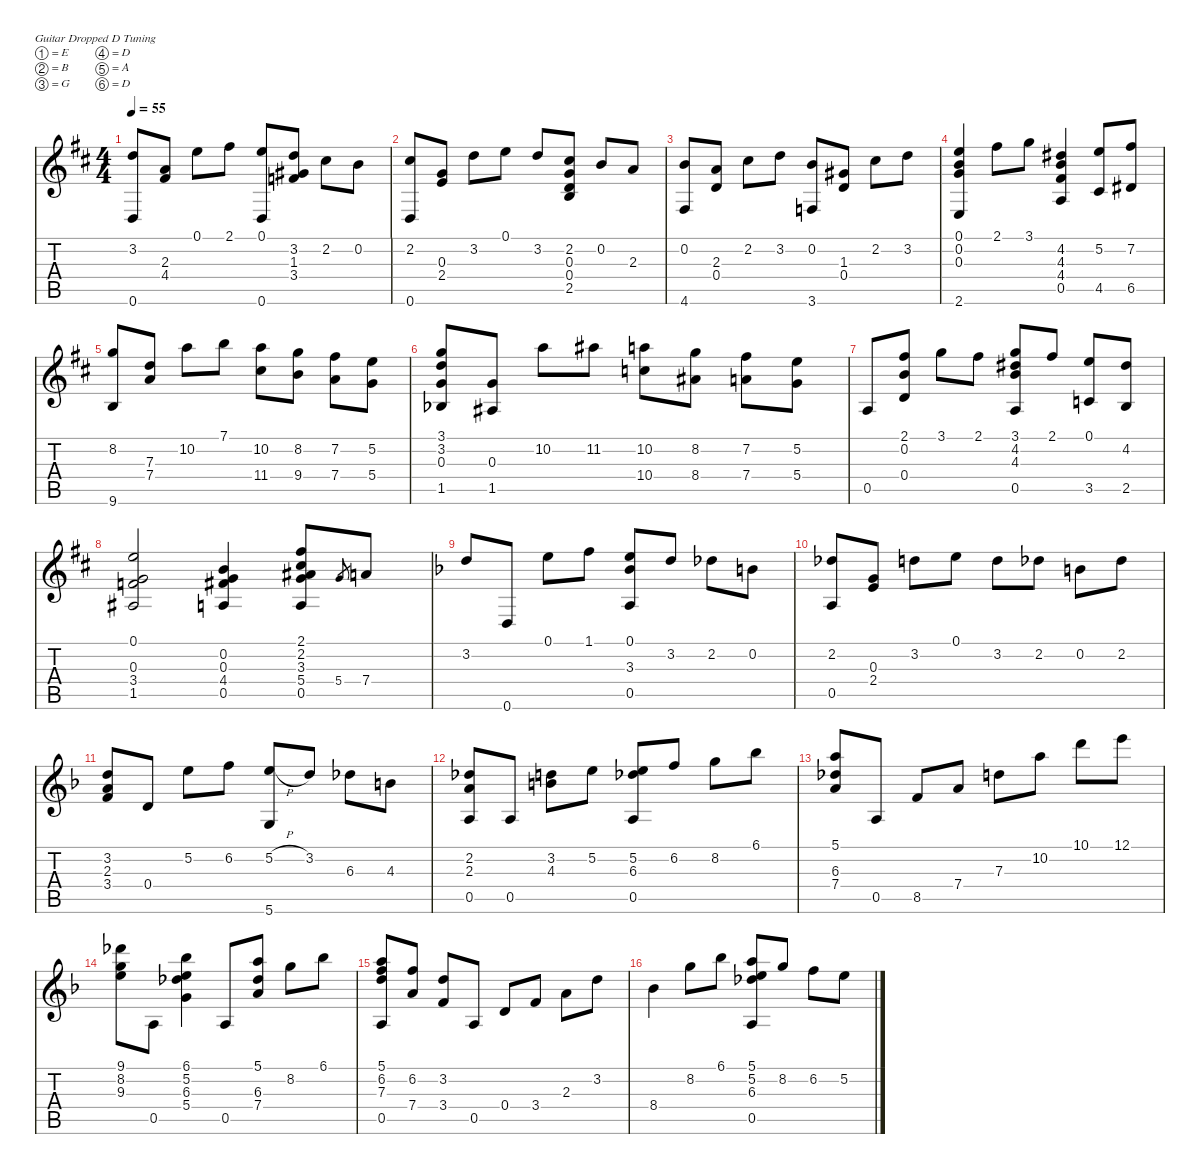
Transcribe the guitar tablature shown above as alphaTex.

\defaultSystemsLayout 4
\hideDynamics
\bracketExtendMode nobrackets
\singleTrackTrackNamePolicy hidden
\multiTrackTrackNamePolicy hidden
\firstSystemTrackNameOrientation horizontal
\otherSystemsTrackNameOrientation horizontal
\extendBarLines
\chordDiagramsInScore
\track ("Nylon Guitar" "N-Gt") {instrument acousticguitarnylon}
\staff {score tabs}
\tuning (E4 B3 G3 D3 A2 D2)
\ts (4 4)
\tempo 55
\clef g2
\ks d
(3.2{acc forcenatural} 0.6{acc forcenatural}).8{dy mf instrument acousticguitarnylon beam Up} (2.3{acc forcenatural} 4.4{acc #}).8{beam Up} 0.1{acc forcenatural}.8{beam Down} 2.1{acc #}.8{beam Down} (0.1{acc forcenatural} 0.6{acc forcenatural}).8{beam Up} (3.2{acc forcenatural} 1.3{acc #} 3.4{acc forcenatural}).8{beam Up} 2.2{acc #}.8{beam Down} 0.2{acc forcenatural}.8{beam Down} |
(2.2{acc #} 0.6{acc forcenatural}).8{beam Up} (2.4{acc forcenatural} 0.3{acc forcenatural}).8{beam Up} 3.2{acc forcenatural}.8{beam Down} 0.1{acc forcenatural}.8{beam Down} 3.2{acc forcenatural}.8{beam Up} (2.2{acc #} 2.5{acc forcenatural} 0.4{acc forcenatural} 0.3{acc forcenatural}).8{beam Up} 0.2{acc forcenatural}.8{beam Up} 2.3{acc forcenatural}.8{beam Up} |
(4.6{acc #} 0.2{acc forcenatural}).8{beam Up} (2.3{acc forcenatural} 0.4{acc forcenatural}).8{beam Up} 2.2{acc #}.8{beam Down} 3.2{acc forcenatural}.8{beam Down} (0.2{acc forcenatural} 3.6{acc forcenatural}).8{beam Up} (1.3{acc #} 0.4{acc forcenatural}).8{beam Up} 2.2{acc #}.8{beam Down} 3.2{acc forcenatural}.8{beam Down} |
(0.1{acc forcenatural} 0.2{acc forcenatural} 0.3{acc forcenatural} 2.6{acc forcenatural}).4{beam Up} 2.1{acc #}.8{beam Down} 3.1{acc forcenatural}.8{beam Down} (4.2{acc #} 4.3{acc forcenatural} 4.4{acc #} 0.5{acc forcenatural}).4{beam Up} (5.2{acc forcenatural} 4.5{acc #}).8{beam Up} (7.2{acc #} 6.5{acc #}).8{beam Up} |
(8.2{acc forcenatural} 9.6{acc forcenatural}).8{beam Up} (7.3{acc forcenatural} 7.4{acc forcenatural}).8{beam Up} 10.2{acc forcenatural}.8{beam Down} 7.1{acc forcenatural}.8{beam Down} (10.2{acc forcenatural} 11.4{acc #}).8{beam Down} (8.2{acc forcenatural} 9.4{acc forcenatural}).8{beam Down} (7.2{acc #} 7.4{acc forcenatural}).8{beam Down} (5.2{acc forcenatural} 5.4{acc forcenatural}).8{beam Down} |
(3.1{acc forcenatural} 3.2{acc forcenatural} 0.3{acc forcenatural} 1.5{acc b}).8{beam Up} (0.3{acc forcenatural} 1.5{acc #}).8{beam Up} 10.2{acc forcenatural}.8{beam Down} 11.2{acc #}.8{beam Down} (10.2{acc forcenatural} 10.4{acc forcenatural}).8{beam Down} (8.2{acc forcenatural} 8.4{acc #}).8{beam Down} (7.2{acc #} 7.4{acc forcenatural}).8{beam Down} (5.2{acc forcenatural} 5.4{acc forcenatural}).8{beam Down} |
0.5{acc forcenatural}.8{beam Up} (2.1{acc #} 0.2{acc forcenatural} 0.4{acc forcenatural}).8{beam Up} 3.1{acc forcenatural}.8{beam Down} 2.1{acc #}.8{beam Down} (3.1{acc forcenatural} 4.2{acc #} 4.3{acc forcenatural} 0.5{acc forcenatural}).8{beam Up} 2.1{acc #}.8{beam Up} (0.1{acc forcenatural} 3.5{acc forcenatural}).8{beam Up} (4.2{acc #} 2.5{acc forcenatural}).8{beam Up} |
(1.5{acc #} 3.4{acc forcenatural} 0.3{acc forcenatural} 0.1{acc forcenatural}).2{beam Up} (0.5{acc forcenatural} 4.4{acc #} 0.3{acc forcenatural} 0.2{acc forcenatural}).4{beam Up} (2.1{acc #} 2.2{acc #} 3.3{acc #} 5.4{acc forcenatural} 0.5{acc forcenatural}).8{beam Up} 5.4{acc forcenatural}.8{gr beam Up} 7.4{acc forcenatural}.8{beam Up} |
\ks f
3.2{acc forcenatural}.8{beam Up} 0.6{acc forcenatural}.8{beam Up} 0.1{acc forcenatural}.8{beam Down} 1.1{acc forcenatural}.8{beam Down} (0.1{acc forcenatural} 3.3{acc b} 0.5{acc forcenatural}).8{beam Up} 3.2{acc forcenatural}.8{beam Up} 2.2{acc b}.8{beam Down} 0.2{acc forcenatural}.8{beam Down} |
(2.2{acc b} 0.5{acc forcenatural}).8{beam Up} (2.4{acc forcenatural} 0.3{acc forcenatural}).8{beam Up} 3.2{acc forcenatural}.8{beam Down} 0.1{acc forcenatural}.8{beam Down} 3.2{acc forcenatural}.8{beam Down} 2.2{acc b}.8{beam Down} 0.2{acc forcenatural}.8{beam Down} 2.2{acc b}.8{beam Down} |
(3.2{acc forcenatural} 2.3{acc forcenatural} 3.4{acc forcenatural}).8{beam Up} 0.4{acc forcenatural}.8{beam Up} 5.2{acc forcenatural}.8{beam Down} 6.2{acc forcenatural}.8{beam Down} (5.2{h acc forcenatural} 5.6{acc forcenatural}).8{beam Up} 3.2{acc forcenatural}.8{beam Up} 6.3{acc b}.8{beam Down} 4.3{acc forcenatural}.8{beam Down} |
(2.2{acc b} 2.3{acc forcenatural} 0.5{acc forcenatural}).8{beam Up} 0.5{acc forcenatural}.8{beam Up} (3.2{acc forcenatural} 4.3{acc forcenatural}).8{beam Down} 5.2{acc forcenatural}.8{beam Down} (5.2{acc forcenatural} 6.3{acc b} 0.5{acc forcenatural}).8{beam Up} 6.2{acc forcenatural}.8{beam Up} 8.2{acc forcenatural}.8{beam Down} 6.1{acc b}.8{beam Down} |
(5.1{acc forcenatural} 6.3{acc b} 7.4{acc forcenatural}).8{beam Up} 0.5{acc forcenatural}.8{beam Up} 8.5{acc forcenatural}.8{beam Up} 7.4{acc forcenatural}.8{beam Up} 7.3{acc forcenatural}.8{beam Down} 10.2{acc forcenatural}.8{beam Down} 10.1{acc forcenatural}.8{beam Down} 12.1{acc forcenatural}.8{beam Down} |
(9.1{acc b} 8.2{acc forcenatural} 9.3{acc forcenatural}).8{beam Down} 0.5{acc forcenatural}.8{beam Down} (6.1{acc b} 5.2{acc forcenatural} 6.3{acc b} 5.4{acc forcenatural}).4{beam Down} 0.5{acc forcenatural}.8{beam Up} (5.1{acc forcenatural} 6.3{acc b} 7.4{acc forcenatural}).8{beam Up} 8.2{acc forcenatural}.8{beam Down} 6.1{acc b}.8{beam Down} |
(5.1{acc forcenatural} 6.2{acc forcenatural} 7.3{acc forcenatural} 0.5{acc forcenatural}).8{beam Up} (6.2{acc forcenatural} 7.4{acc forcenatural}).8{beam Up} (3.2{acc forcenatural} 3.4{acc forcenatural}).8{beam Up} 0.5{acc forcenatural}.8{beam Up} 0.4{acc forcenatural}.8{beam Up} 3.4{acc forcenatural}.8{beam Up} 2.3{acc forcenatural}.8{beam Down} 3.2{acc forcenatural}.8{beam Down} |
8.4{acc b}.4{beam Down} 8.2{acc forcenatural}.8{beam Down} 6.1{acc b}.8{beam Down} (5.1{acc forcenatural} 5.2{acc forcenatural} 6.3{acc b} 0.5{acc forcenatural}).8{beam Up} 8.2{acc forcenatural}.8{beam Up} 6.2{acc forcenatural}.8{beam Down} 5.2{acc forcenatural}.8{beam Down}
